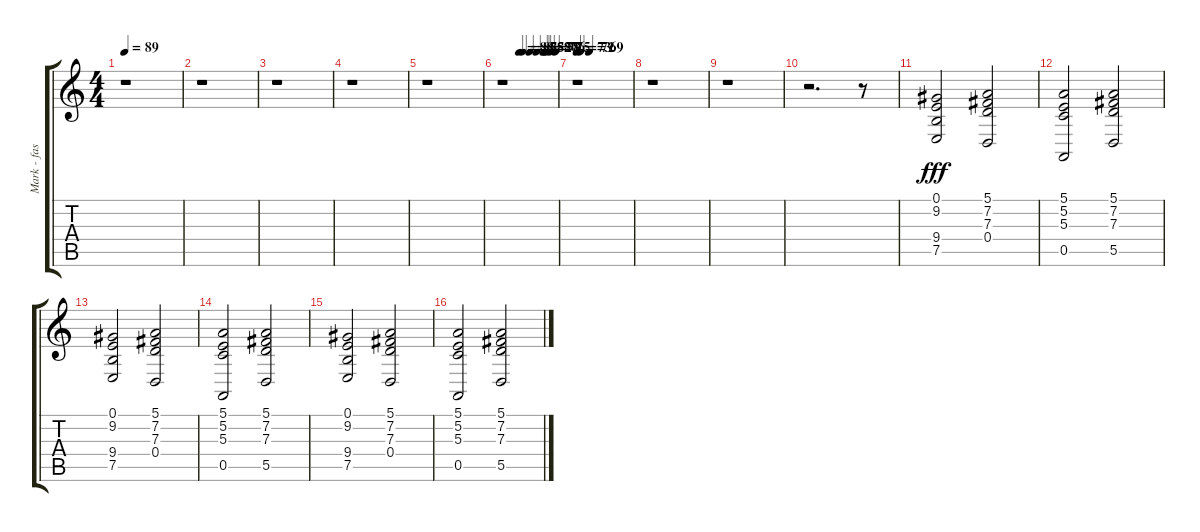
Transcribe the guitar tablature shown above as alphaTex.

\track ("Mark - fast/slow strings" "Mark - fas") {instrument stringensemble1}
\staff {score tabs}
\tuning (E4 B3 G3 D3 A2 E2) {hide}
\ts (4 4)
\tempo 89
\clef g2
\ks c
r.1{dy f} |
r.1 |
r.1 |
r.1 |
r.1 |
\tempo (88 0.328125)
\tempo (87 0.390625)
\tempo (85 0.515625)
\tempo (82 0.640625)
\tempo (80 0.765625)
\tempo (78 0.796875)
\tempo (77 0.828125)
\tempo (76 0.890625)
\tempo (75 0.984375)
r.1 |
\tempo (73 0.015625)
\tempo (72 0.078125)
\tempo (69 0.234375)
r.1 |
r.1 |
r.1 |
r.2{d} r.8 |
(0.1 9.2 9.4 7.5).2{dy fff volume 12 instrument synthstrings1} (5.1 7.2 7.3 0.4).2 |
(5.1 5.2 5.3 0.5).2 (5.1 7.2 7.3 5.5).2 |
(0.1 9.2 9.4 7.5).2 (5.1 7.2 7.3 0.4).2 |
(5.1 5.2 5.3 0.5).2 (5.1 7.2 7.3 5.5).2 |
(0.1 9.2 9.4 7.5).2 (5.1 7.2 7.3 0.4).2 |
(5.1 5.2 5.3 0.5).2 (5.1 7.2 7.3 5.5).2
